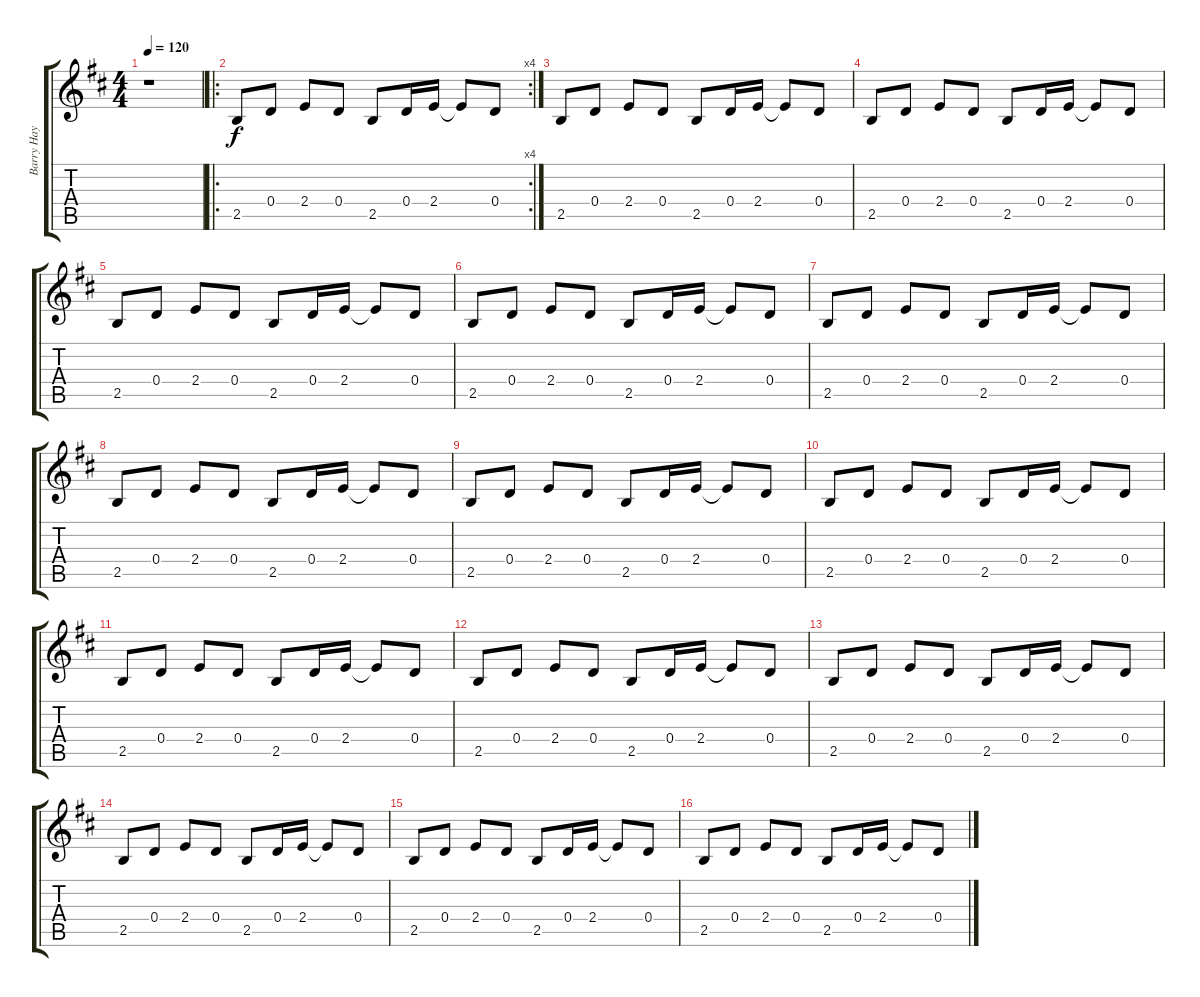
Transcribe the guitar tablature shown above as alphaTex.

\track ("Barry Hay - Gtr.2" "Barry Hay ") {instrument acousticguitarsteel}
\staff {score tabs}
\tuning (E4 B3 G3 D3 A2 E2) {hide}
\ts (4 4)
\tempo 120
\clef g2
\ks d
r.1{dy f} |
\ro
\rc 4
2.5.8 0.4.8 2.4.8 0.4.8 2.5.8 0.4.16 2.4.16 2.4{t}.8 0.4.8 |
2.5.8 0.4.8 2.4.8 0.4.8 2.5.8 0.4.16 2.4.16 2.4{t}.8 0.4.8 |
2.5.8 0.4.8 2.4.8 0.4.8 2.5.8 0.4.16 2.4.16 2.4{t}.8 0.4.8 |
2.5.8 0.4.8 2.4.8 0.4.8 2.5.8 0.4.16 2.4.16 2.4{t}.8 0.4.8 |
2.5.8 0.4.8 2.4.8 0.4.8 2.5.8 0.4.16 2.4.16 2.4{t}.8 0.4.8 |
2.5.8 0.4.8 2.4.8 0.4.8 2.5.8 0.4.16 2.4.16 2.4{t}.8 0.4.8 |
2.5.8 0.4.8 2.4.8 0.4.8 2.5.8 0.4.16 2.4.16 2.4{t}.8 0.4.8 |
2.5.8 0.4.8 2.4.8 0.4.8 2.5.8 0.4.16 2.4.16 2.4{t}.8 0.4.8 |
2.5.8 0.4.8 2.4.8 0.4.8 2.5.8 0.4.16 2.4.16 2.4{t}.8 0.4.8 |
2.5.8 0.4.8 2.4.8 0.4.8 2.5.8 0.4.16 2.4.16 2.4{t}.8 0.4.8 |
2.5.8 0.4.8 2.4.8 0.4.8 2.5.8 0.4.16 2.4.16 2.4{t}.8 0.4.8 |
2.5.8 0.4.8 2.4.8 0.4.8 2.5.8 0.4.16 2.4.16 2.4{t}.8 0.4.8 |
2.5.8 0.4.8 2.4.8 0.4.8 2.5.8 0.4.16 2.4.16 2.4{t}.8 0.4.8 |
2.5.8 0.4.8 2.4.8 0.4.8 2.5.8 0.4.16 2.4.16 2.4{t}.8 0.4.8 |
2.5.8 0.4.8 2.4.8 0.4.8 2.5.8 0.4.16 2.4.16 2.4{t}.8 0.4.8
